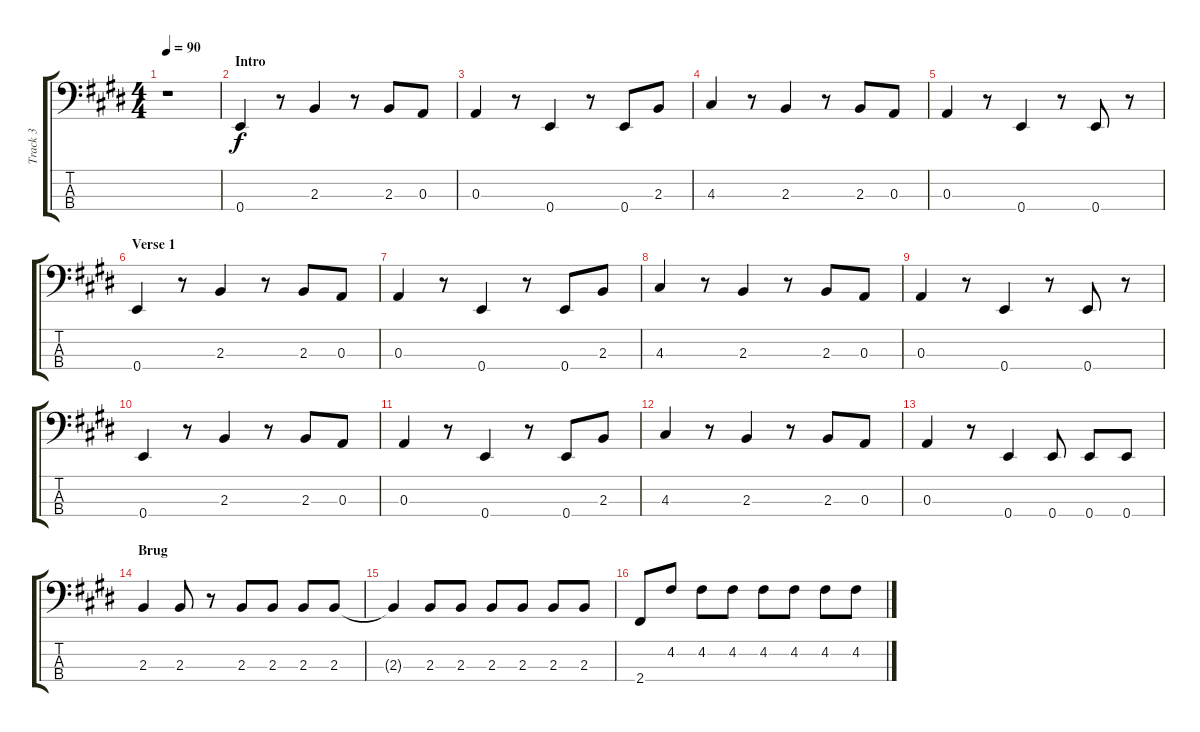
\track ("Track 3" "Track 3") {instrument electricbassfinger}
\staff {score tabs}
\tuning (G2 D2 A1 E1) {hide}
\ts (4 4)
\tempo 90
\clef f4
\ks e
r.1{dy f instrument electricbassfinger} |
\section ("" "Intro")
0.4.4 r.8 2.3.4 r.8 2.3.8 0.3.8 |
0.3.4 r.8 0.4.4 r.8 0.4.8 2.3.8 |
4.3.4 r.8 2.3.4 r.8 2.3.8 0.3.8 |
0.3.4 r.8 0.4.4 r.8 0.4.8 r.8 |
\section ("" "Verse 1")
0.4.4 r.8 2.3.4 r.8 2.3.8 0.3.8 |
0.3.4 r.8 0.4.4 r.8 0.4.8 2.3.8 |
4.3.4 r.8 2.3.4 r.8 2.3.8 0.3.8 |
0.3.4 r.8 0.4.4 r.8 0.4.8 r.8 |
0.4.4 r.8 2.3.4 r.8 2.3.8 0.3.8 |
0.3.4 r.8 0.4.4 r.8 0.4.8 2.3.8 |
4.3.4 r.8 2.3.4 r.8 2.3.8 0.3.8 |
0.3.4 r.8 0.4.4 0.4.8 0.4.8 0.4.8 |
\section ("" "Brug")
2.3.4 2.3.8 r.8 2.3.8 2.3.8 2.3.8 2.3.8 |
2.3{t}.4 2.3.8 2.3.8 2.3.8 2.3.8 2.3.8 2.3.8 |
2.4.8 4.2.8 4.2.8 4.2.8 4.2.8 4.2.8 4.2.8 4.2.8
